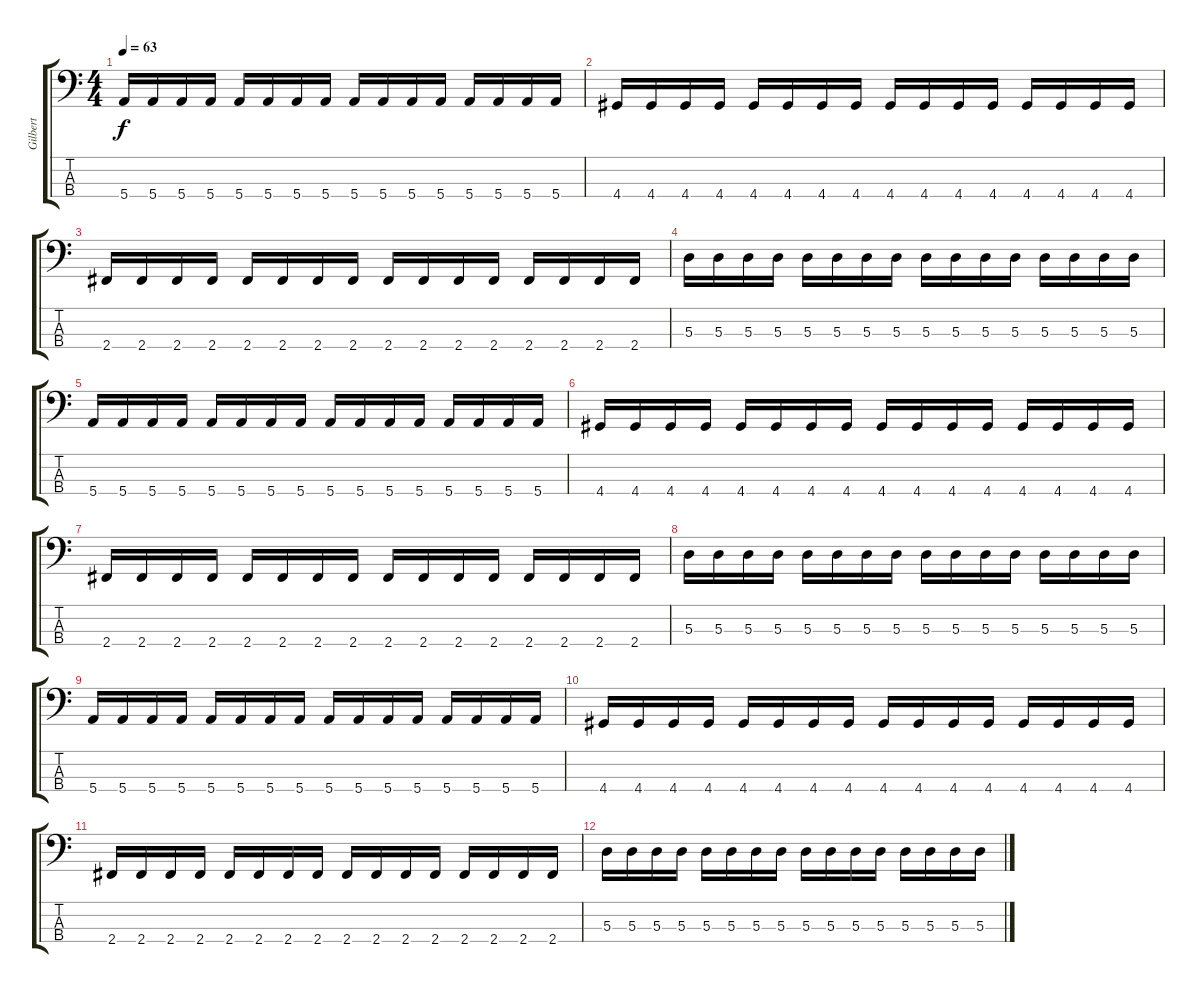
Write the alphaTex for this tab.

\track ("Gilbert" "Gilbert") {instrument electricbassfinger}
\staff {score tabs}
\tuning (G2 D2 A1 E1) {hide}
\ts (4 4)
\tempo 63
\clef f4
\ks c
5.4.16{dy f} 5.4.16 5.4.16 5.4.16 5.4.16 5.4.16 5.4.16 5.4.16 5.4.16 5.4.16 5.4.16 5.4.16 5.4.16 5.4.16 5.4.16 5.4.16 |
4.4.16 4.4.16 4.4.16 4.4.16 4.4.16 4.4.16 4.4.16 4.4.16 4.4.16 4.4.16 4.4.16 4.4.16 4.4.16 4.4.16 4.4.16 4.4.16 |
2.4.16 2.4.16 2.4.16 2.4.16 2.4.16 2.4.16 2.4.16 2.4.16 2.4.16 2.4.16 2.4.16 2.4.16 2.4.16 2.4.16 2.4.16 2.4.16 |
5.3.16 5.3.16 5.3.16 5.3.16 5.3.16 5.3.16 5.3.16 5.3.16 5.3.16 5.3.16 5.3.16 5.3.16 5.3.16 5.3.16 5.3.16 5.3.16 |
5.4.16 5.4.16 5.4.16 5.4.16 5.4.16 5.4.16 5.4.16 5.4.16 5.4.16 5.4.16 5.4.16 5.4.16 5.4.16 5.4.16 5.4.16 5.4.16 |
4.4.16 4.4.16 4.4.16 4.4.16 4.4.16 4.4.16 4.4.16 4.4.16 4.4.16 4.4.16 4.4.16 4.4.16 4.4.16 4.4.16 4.4.16 4.4.16 |
2.4.16 2.4.16 2.4.16 2.4.16 2.4.16 2.4.16 2.4.16 2.4.16 2.4.16 2.4.16 2.4.16 2.4.16 2.4.16 2.4.16 2.4.16 2.4.16 |
5.3.16 5.3.16 5.3.16 5.3.16 5.3.16 5.3.16 5.3.16 5.3.16 5.3.16 5.3.16 5.3.16 5.3.16 5.3.16 5.3.16 5.3.16 5.3.16 |
5.4.16 5.4.16 5.4.16 5.4.16 5.4.16 5.4.16 5.4.16 5.4.16 5.4.16 5.4.16 5.4.16 5.4.16 5.4.16 5.4.16 5.4.16 5.4.16 |
4.4.16 4.4.16 4.4.16 4.4.16 4.4.16 4.4.16 4.4.16 4.4.16 4.4.16 4.4.16 4.4.16 4.4.16 4.4.16 4.4.16 4.4.16 4.4.16 |
2.4.16 2.4.16 2.4.16 2.4.16 2.4.16 2.4.16 2.4.16 2.4.16 2.4.16 2.4.16 2.4.16 2.4.16 2.4.16 2.4.16 2.4.16 2.4.16 |
5.3.16 5.3.16 5.3.16 5.3.16 5.3.16 5.3.16 5.3.16 5.3.16 5.3.16 5.3.16 5.3.16 5.3.16 5.3.16 5.3.16 5.3.16 5.3.16
